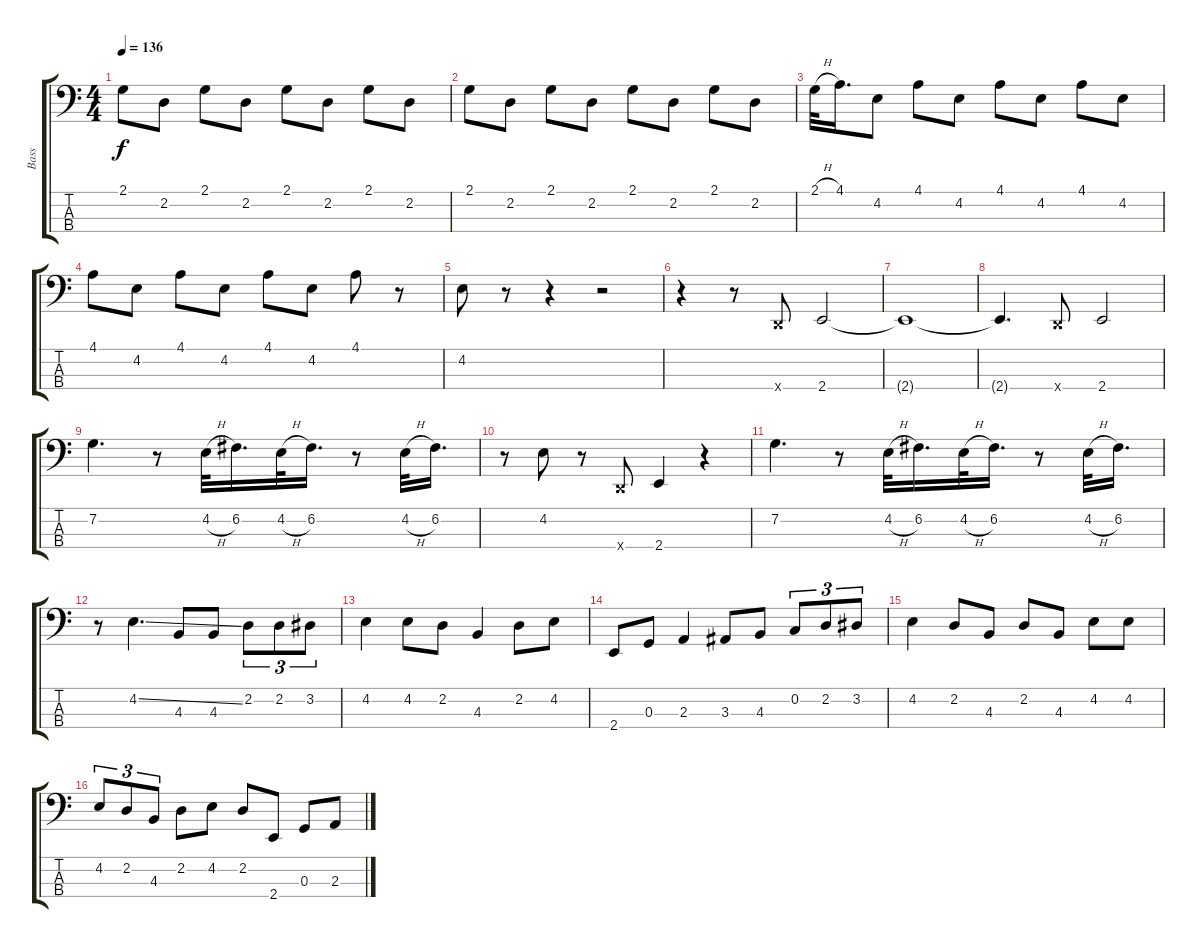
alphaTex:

\track ("Bass" "Bass") {instrument electricbassfinger}
\staff {score tabs}
\tuning (F2 C2 G1 D1) {hide}
\ts (4 4)
\tempo 136
\clef f4
\ks c
2.1.8{dy f} 2.2.8 2.1.8 2.2.8 2.1.8 2.2.8 2.1.8 2.2.8 |
2.1.8 2.2.8 2.1.8 2.2.8 2.1.8 2.2.8 2.1.8 2.2.8 |
2.1{h}.32 4.1.16{d} 4.2.8 4.1.8 4.2.8 4.1.8 4.2.8 4.1.8 4.2.8 |
4.1.8 4.2.8 4.1.8 4.2.8 4.1.8 4.2.8 4.1.8 r.8 |
4.2.8 r.8 r.4 r.2 |
r.4 r.8 0.4{x}.8 2.4.2 |
2.4{t}.1 |
2.4{t}.4{d} 0.4{x}.8 2.4.2 |
7.2.4{d} r.8 4.2{h}.32 6.2.16{d} 4.2{h}.32 6.2.16{d} r.8 4.2{h}.32 6.2.16{d} |
r.8 4.2.8 r.8 0.4{x}.8 2.4.4 r.4 |
7.2.4{d} r.8 4.2{h}.32 6.2.16{d} 4.2{h}.32 6.2.16{d} r.8 4.2{h}.32 6.2.16{d} |
r.8 4.2{ss}.4{d} 4.3.8 4.3.8 2.2.8{tu (3 2)} 2.2.8{tu (3 2)} 3.2.8{tu (3 2)} |
4.2.4 4.2.8 2.2.8 4.3.4 2.2.8 4.2.8 |
2.4.8 0.3.8 2.3.4 3.3.8 4.3.8 0.2.8{tu (3 2)} 2.2.8{tu (3 2)} 3.2.8{tu (3 2)} |
4.2.4 2.2.8 4.3.8 2.2.8 4.3.8 4.2.8 4.2.8 |
4.2.8{tu (3 2)} 2.2.8{tu (3 2)} 4.3.8{tu (3 2)} 2.2.8 4.2.8 2.2.8 2.4.8 0.3.8 2.3.8
